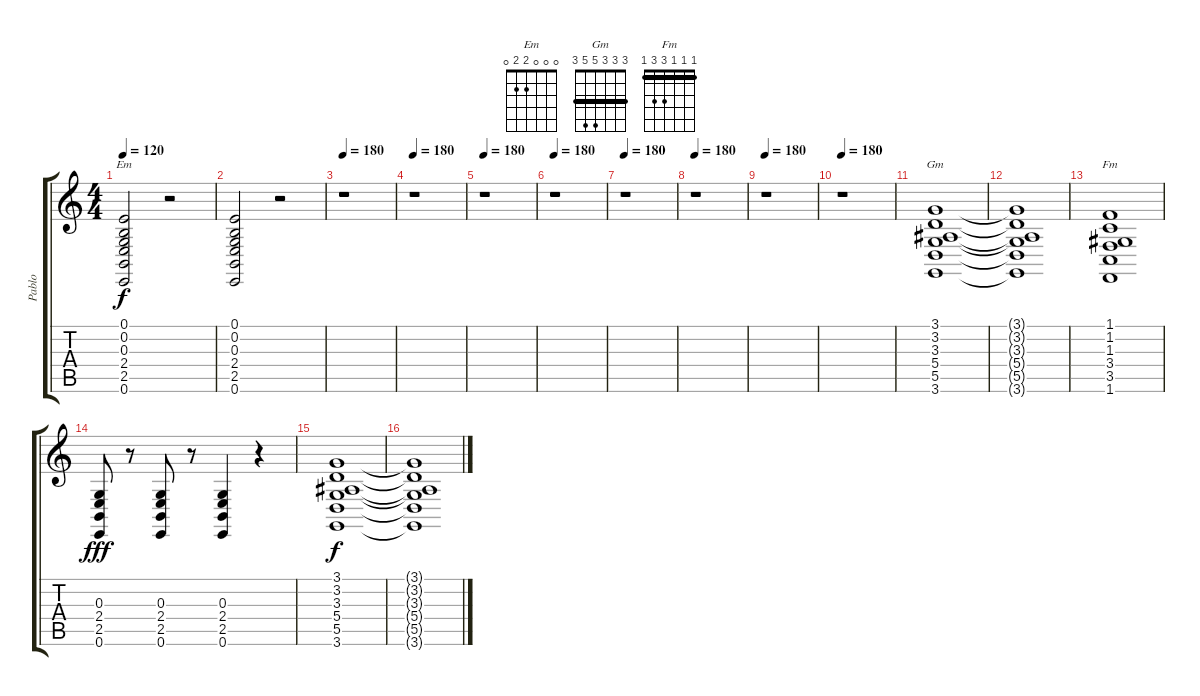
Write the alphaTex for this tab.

\track ("Pablo" "Pablo") {instrument tubularbells}
\staff {score tabs}
\tuning (E4 B3 G3 D3 A2 E2) {hide}
\chord ("Em" 0 0 0 2 2 0)
\chord ("Gm" 3 3 3 5 5 3) {barre 3}
\chord ("Fm" 1 1 1 3 3 1) {barre 1}
\ts (4 4)
\tempo 120
\clef g2
\ks c
(0.1 0.2 0.3 2.4 2.5 0.6).2{ch "Em" dy f} r.2 |
(0.1 0.2 0.3 2.4 2.5 0.6).2 r.2 |
\tempo 180
r.1 |
\tempo 180
r.1 |
\tempo 180
r.1 |
\tempo 180
r.1 |
\tempo 180
r.1 |
\tempo 180
r.1 |
\tempo 180
r.1 |
\tempo 180
r.1 |
(3.1 3.2 3.3 5.4 5.5 3.6).1{ch "Gm"} |
(3.1{t} 3.2{t} 3.3{t} 5.4{t} 5.5{t} 3.6{t}).1 |
(1.1 1.2 1.3 3.4 3.5 1.6).1{ch "Fm"} |
(0.3 2.4 2.5 0.6).8{dy fff} r.8 (0.3 2.4 2.5 0.6).8 r.8 (0.3 2.4 2.5 0.6).4 r.4 |
(3.1 3.2 3.3 5.4 5.5 3.6).1{dy f} |
(3.1{t} 3.2{t} 3.3{t} 5.4{t} 5.5{t} 3.6{t}).1
